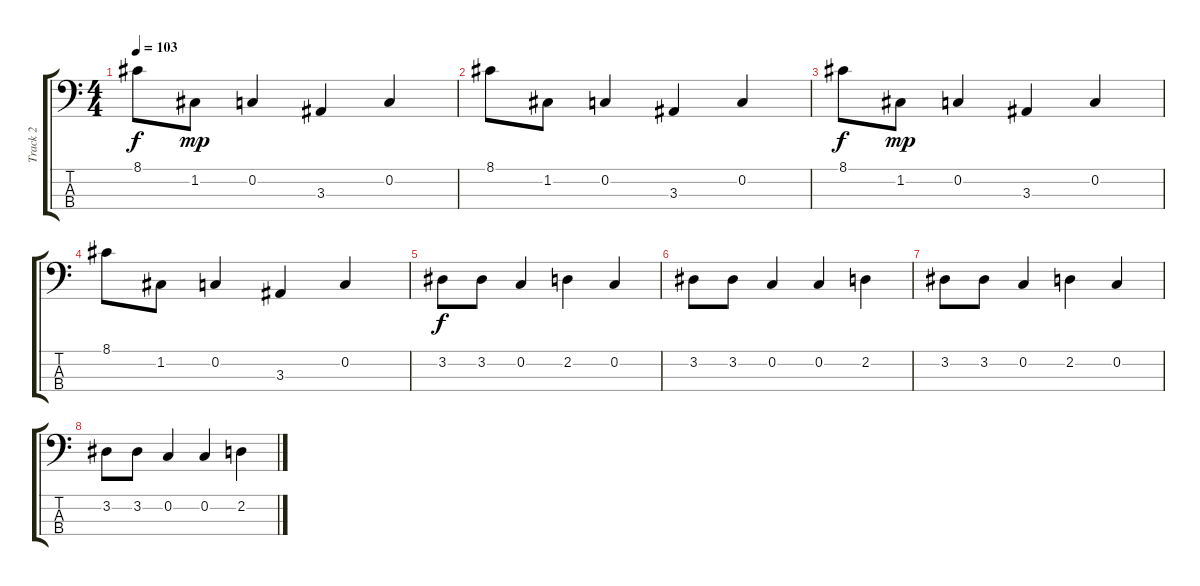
\track ("Track 2" "Track 2") {instrument electricbassfinger}
\staff {score tabs}
\tuning (F2 C2 G1 C1) {hide}
\ts (4 4)
\tempo 103
\clef f4
\ks c
8.1.8{dy f} 1.2.8{dy mp} 0.2.4 3.3.4 0.2.4 |
8.1.8 1.2.8 0.2.4 3.3.4 0.2.4 |
8.1.8{dy f} 1.2.8{dy mp} 0.2.4 3.3.4 0.2.4 |
8.1.8 1.2.8 0.2.4 3.3.4 0.2.4 |
3.2.8{dy f volume 12} 3.2.8 0.2.4 2.2.4 0.2.4 |
3.2.8 3.2.8 0.2.4 0.2.4 2.2.4 |
3.2.8 3.2.8 0.2.4 2.2.4 0.2.4 |
3.2.8 3.2.8 0.2.4 0.2.4 2.2.4
